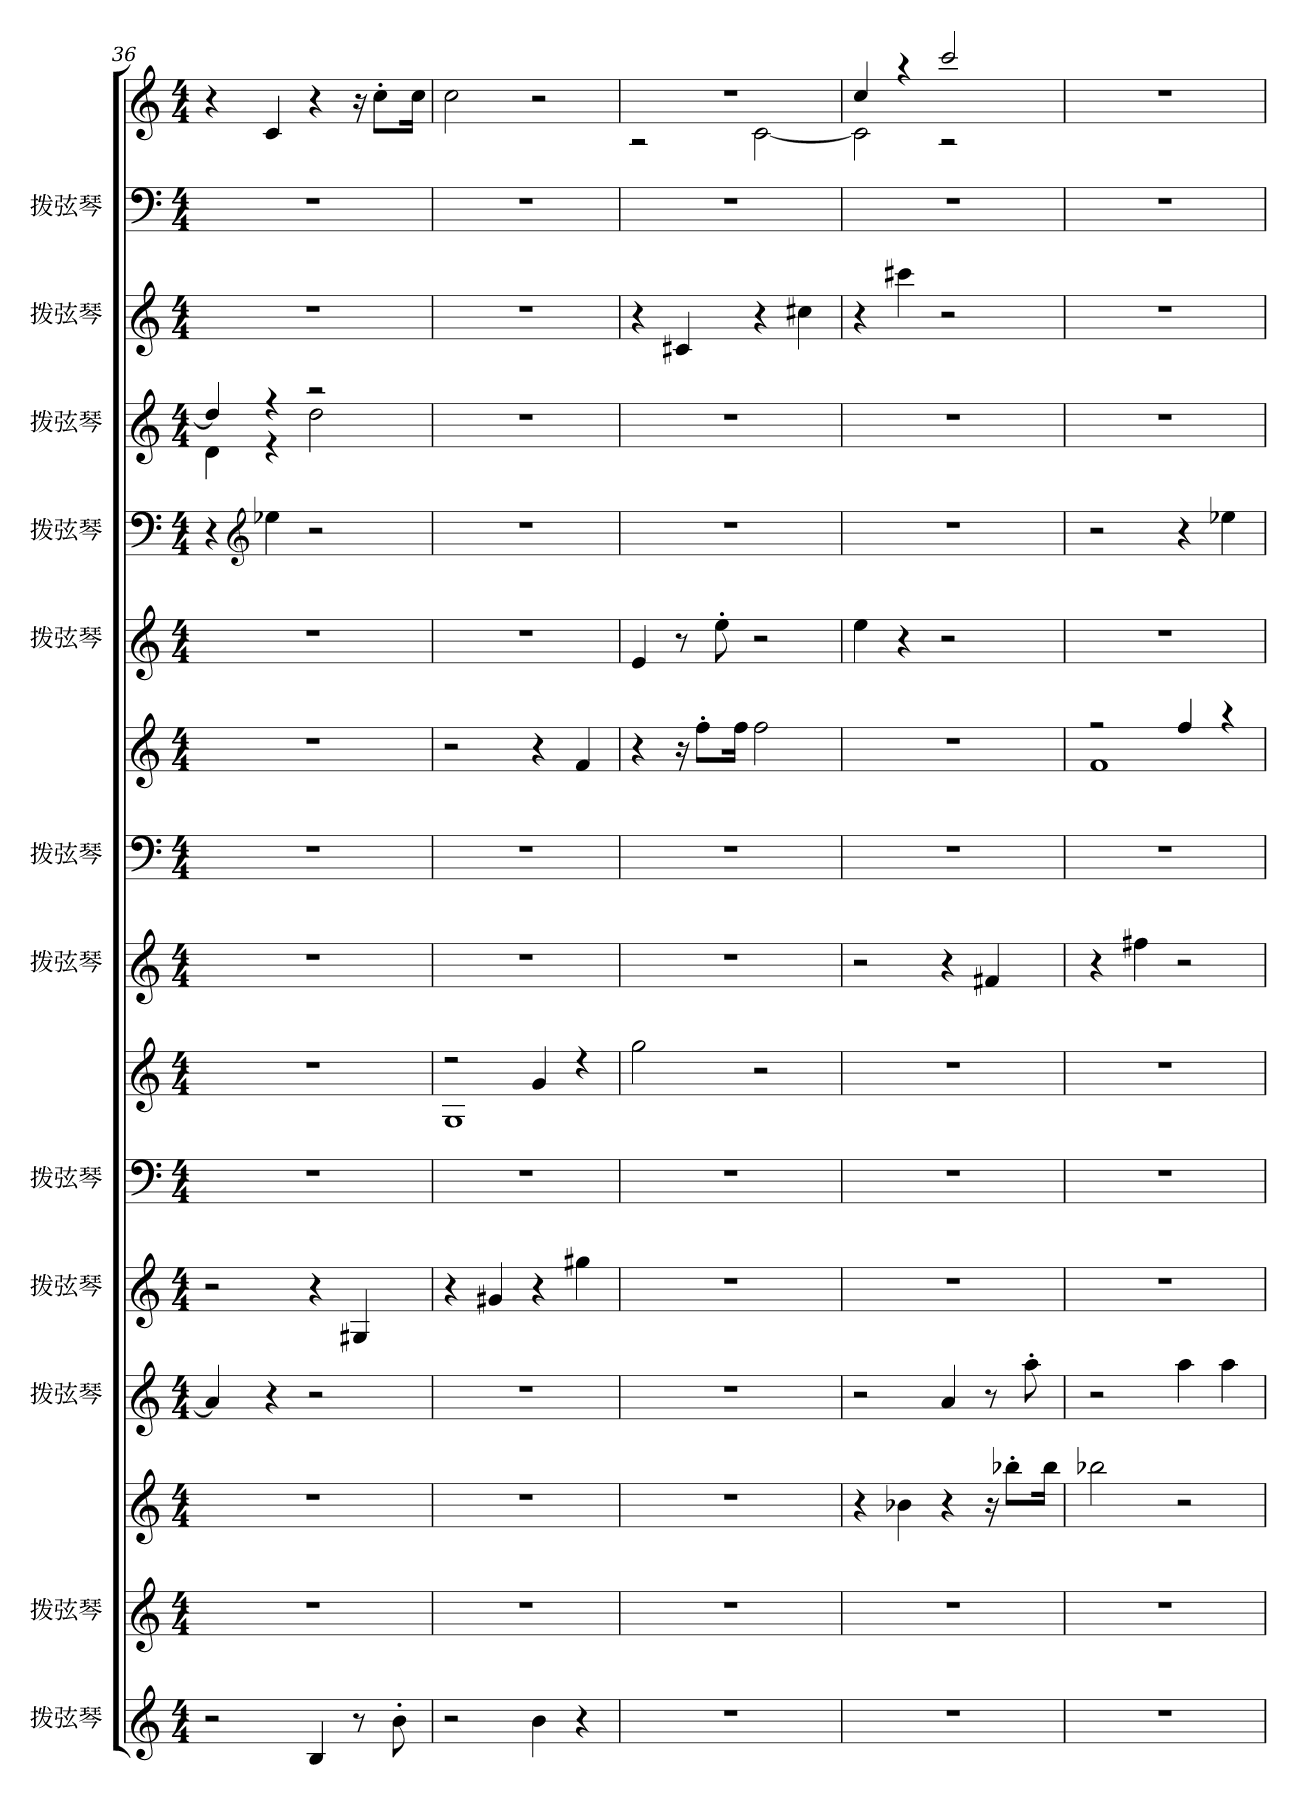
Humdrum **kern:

**kern	**kern	**kern	**kern	**kern	**kern	**kern	**kern	**kern	**kern	**kern	**kern	**kern	**kern	**kern	**kern
*part12	*part11	*part11	*part10	*part9	*part8	*part8	*part7	*part6	*part6	*part5	*part4	*part3	*part2	*part1	*part1
*staff16	*staff15	*staff14	*staff13	*staff12	*staff11	*staff10	*staff9	*staff8	*staff7	*staff6	*staff5	*staff4	*staff3	*staff2	*staff1
*I"拨弦琴	*I"拨弦琴	*	*I"拨弦琴	*I"拨弦琴	*I"拨弦琴	*	*I"拨弦琴	*I"拨弦琴	*	*I"拨弦琴	*I"拨弦琴	*I"拨弦琴	*I"拨弦琴	*I"拨弦琴	*
*clefG2	*clefG2	*clefG2	*clefG2	*clefG2	*clefF4	*clefG2	*clefG2	*clefF4	*clefG2	*clefG2	*clefF4	*clefG2	*clefG2	*clefF4	*clefG2
*k[]	*k[]	*k[]	*k[]	*k[]	*k[]	*k[]	*k[]	*k[]	*k[]	*k[]	*k[]	*k[]	*k[]	*k[]	*k[]
*M4/4	*M4/4	*M4/4	*M4/4	*M4/4	*M4/4	*M4/4	*M4/4	*M4/4	*M4/4	*M4/4	*M4/4	*M4/4	*M4/4	*M4/4	*M4/4
=36	=36	=36	=36	=36	=36	=36	=36	=36	=36	=36	=36	=36	=36	=36	=36
*	*	*	*	*	*	*	*	*	*	*	*	*^	*	*	*
2r	1r	1r	4a/]	2r	1r	1r	1r	1r	1r	1r	4r	4dd/]	4d\	1r	1r	4r
*	*	*	*	*	*	*	*	*	*	*	*clefG2	*	*	*	*	*
.	.	.	4r	.	.	.	.	.	.	.	4ee-X\	4r	4r	.	.	4c/
4B/	.	.	2r	4r	.	.	.	.	.	.	2r	2r	2dd\	.	.	4r
8r	.	.	.	4G#X/	.	.	.	.	.	.	.	.	.	.	.	16r
.	.	.	.	.	.	.	.	.	.	.	.	.	.	.	.	8cc'\L
8b'\	.	.	.	.	.	.	.	.	.	.	.	.	.	.	.	.
.	.	.	.	.	.	.	.	.	.	.	.	.	.	.	.	16cc\Jk
*	*	*	*	*	*	*	*	*	*	*	*	*v	*v	*	*	*
=37	=37	=37	=37	=37	=37	=37	=37	=37	=37	=37	=37	=37	=37	=37	=37
*	*	*	*	*	*	*^	*	*	*	*	*	*	*	*	*
2r	1r	1r	1r	4r	1r	2r	1G	1r	1r	2r	1r	1r	1r	1r	1r	2cc\
.	.	.	.	4g#X/	.	.	.	.	.	.	.	.	.	.	.	.
4b\	.	.	.	4r	.	4g/	.	.	.	4r	.	.	.	.	.	2r
4r	.	.	.	4gg#X\	.	4r	.	.	.	4f/	.	.	.	.	.	.
*	*	*	*	*	*	*v	*v	*	*	*	*	*	*	*	*	*
!!LO:PB:g=z
=38	=38	=38	=38	=38	=38	=38	=38	=38	=38	=38	=38	=38	=38	=38	=38
*	*	*	*	*	*	*	*	*	*	*	*	*	*	*	*^
1r	1r	1r	1r	1r	1r	2gg\	1r	1r	4r	4e/	1r	1r	4r	1r	1r	2r
.	.	.	.	.	.	.	.	.	16r	8r	.	.	4c#X/	.	.	.
.	.	.	.	.	.	.	.	.	8ff'\L	.	.	.	.	.	.	.
.	.	.	.	.	.	.	.	.	.	8ee'\	.	.	.	.	.	.
.	.	.	.	.	.	.	.	.	16ff\Jk	.	.	.	.	.	.	.
.	.	.	.	.	.	2r	.	.	2ff\	2r	.	.	4r	.	.	[2c\
.	.	.	.	.	.	.	.	.	.	.	.	.	4cc#X\	.	.	.
=39	=39	=39	=39	=39	=39	=39	=39	=39	=39	=39	=39	=39	=39	=39	=39	=39
1r	1r	4r	2r	1r	1r	1r	2r	1r	1r	4ee\	1r	1r	4r	1r	4cc/	2c\]
.	.	4b-X\	.	.	.	.	.	.	.	4r	.	.	4ccc#X\	.	4r	.
.	.	4r	4a/	.	.	.	4r	.	.	2r	.	.	2r	.	2ccc/	2r
.	.	16r	8r	.	.	.	4f#X/	.	.	.	.	.	.	.	.	.
.	.	8bb-X'\L	.	.	.	.	.	.	.	.	.	.	.	.	.	.
.	.	.	8aa'\	.	.	.	.	.	.	.	.	.	.	.	.	.
.	.	16bb-\Jk	.	.	.	.	.	.	.	.	.	.	.	.	.	.
*	*	*	*	*	*	*	*	*	*	*	*	*	*	*	*v	*v
=40	=40	=40	=40	=40	=40	=40	=40	=40	=40	=40	=40	=40	=40	=40	=40
*	*	*	*	*	*	*	*	*	*^	*	*	*	*	*	*
1r	1r	2bb-X\	2r	1r	1r	1r	4r	1r	2r	1f	1r	2r	1r	1r	1r	1r
.	.	.	.	.	.	.	4ff#X\	.	.	.	.	.	.	.	.	.
.	.	2r	4aa\	.	.	.	2r	.	4ff/	.	.	4r	.	.	.	.
.	.	.	4aa\	.	.	.	.	.	4r	.	.	4ee-X\	.	.	.	.
*	*	*	*	*	*	*	*	*	*v	*v	*	*	*	*	*	*
=	=	=	=	=	=	=	=	=	=	=	=	=	=	=	=
*-	*-	*-	*-	*-	*-	*-	*-	*-	*-	*-	*-	*-	*-	*-	*-
